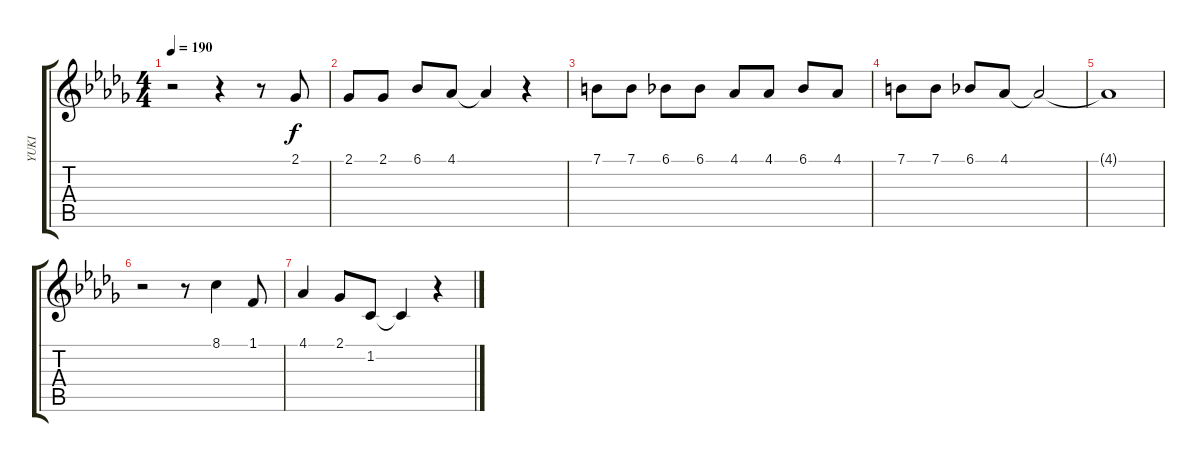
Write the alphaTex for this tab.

\track ("YUKI" "YUKI") {instrument sopranosax}
\staff {score tabs}
\tuning (E4 B3 G3 D3 A2 E2) {hide}
\ts (4 4)
\tempo 190
\clef g2
\ks db
r.2{dy f} r.4 r.8 2.1.8 |
2.1.8 2.1.8 6.1.8 4.1.8 4.1{t}.4 r.4 |
7.1.8 7.1.8 6.1.8 6.1.8 4.1.8 4.1.8 6.1.8 4.1.8 |
7.1.8 7.1.8 6.1.8 4.1.8 4.1{t}.2 |
4.1{t}.1 |
r.2 r.8 8.1.4 1.1.8 |
4.1.4 2.1.8 1.2.8 1.2{t}.4 r.4
